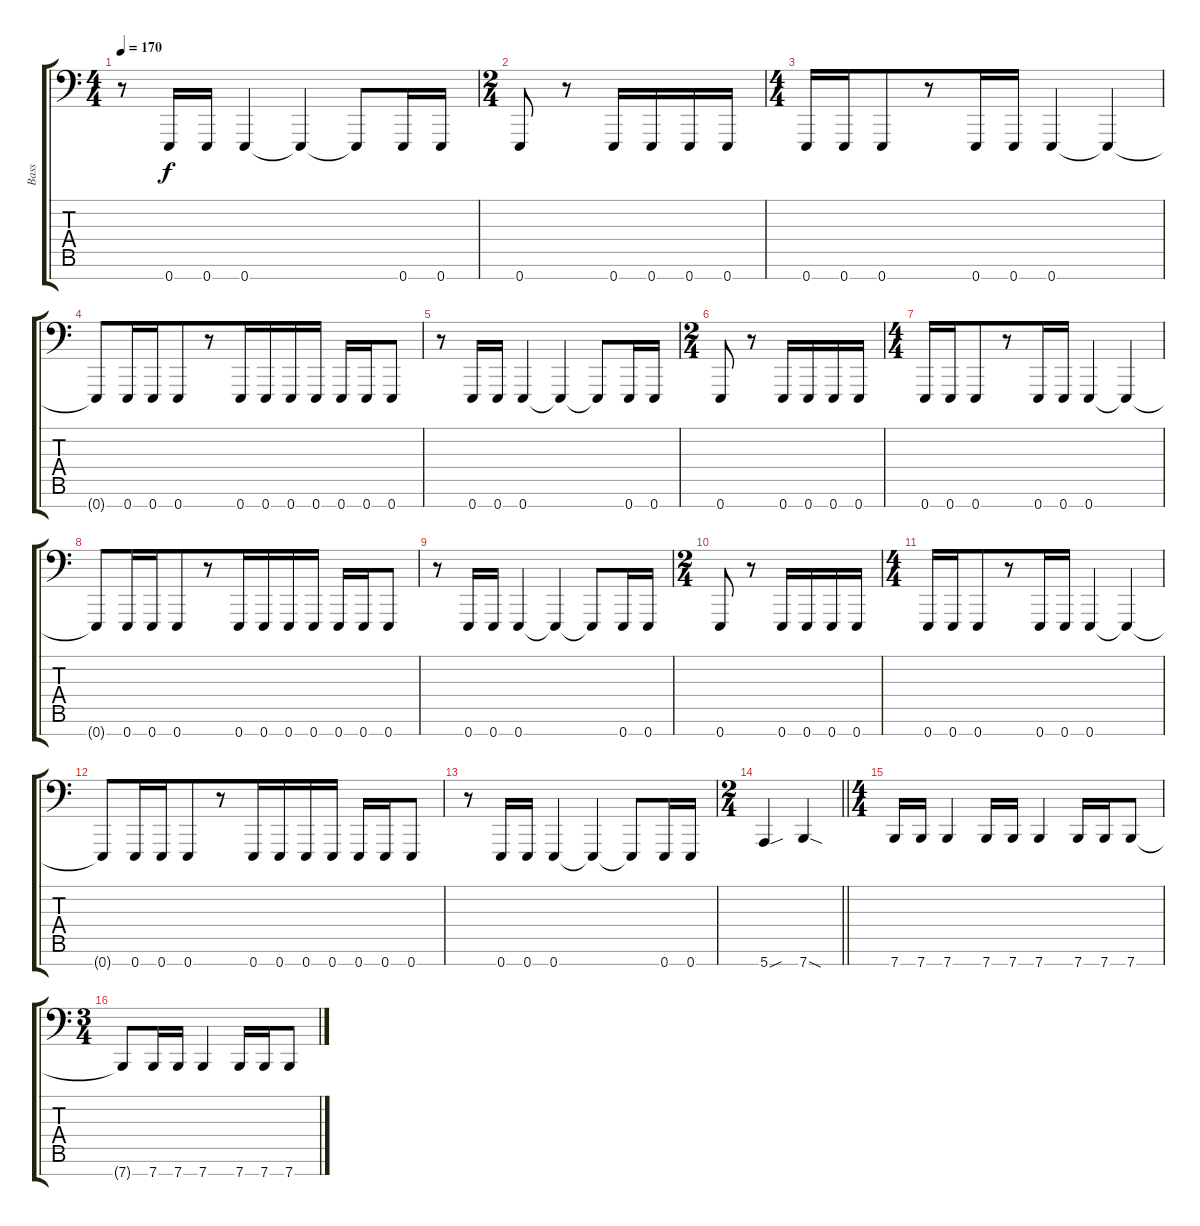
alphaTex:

\track ("Bass" "Bass") {instrument electricbassfinger}
\staff {score tabs}
\tuning (B2 Gb2 E2 B1 E1 B0 E0) {hide}
\ts (4 4)
\tempo 170
\clef f4
\ks c
r.8{dy f beam merge} 0.7.16 0.7.16 0.7.4 0.7{t}.4 0.7{t}.8 0.7.16 0.7.16 |
\ts (2 4)
0.7.8 r.8 0.7.16 0.7.16{beam merge} 0.7.16 0.7.16 |
\ts (4 4)
0.7.16 0.7.16{beam merge} 0.7.8{beam merge} r.8{beam merge} 0.7.16 0.7.16 0.7.4 0.7{t}.4 |
0.7{t}.8 0.7.16 0.7.16{beam merge} 0.7.8{beam merge} r.8 0.7.16 0.7.16{beam merge} 0.7.16 0.7.16 0.7.16{beam merge} 0.7.16 0.7.8 |
r.8{beam merge} 0.7.16 0.7.16 0.7.4 0.7{t}.4 0.7{t}.8 0.7.16 0.7.16 |
\ts (2 4)
0.7.8 r.8 0.7.16 0.7.16{beam merge} 0.7.16 0.7.16 |
\ts (4 4)
0.7.16 0.7.16{beam merge} 0.7.8{beam merge} r.8{beam merge} 0.7.16 0.7.16 0.7.4 0.7{t}.4 |
0.7{t}.8 0.7.16 0.7.16{beam merge} 0.7.8{beam merge} r.8 0.7.16 0.7.16{beam merge} 0.7.16 0.7.16 0.7.16{beam merge} 0.7.16 0.7.8 |
r.8{beam merge} 0.7.16 0.7.16 0.7.4 0.7{t}.4 0.7{t}.8 0.7.16 0.7.16 |
\ts (2 4)
0.7.8 r.8 0.7.16 0.7.16{beam merge} 0.7.16 0.7.16 |
\ts (4 4)
0.7.16 0.7.16{beam merge} 0.7.8{beam merge} r.8{beam merge} 0.7.16 0.7.16 0.7.4 0.7{t}.4 |
0.7{t}.8 0.7.16 0.7.16{beam merge} 0.7.8{beam merge} r.8 0.7.16 0.7.16{beam merge} 0.7.16 0.7.16 0.7.16{beam merge} 0.7.16 0.7.8 |
r.8{beam merge} 0.7.16 0.7.16 0.7.4 0.7{t}.4 0.7{t}.8 0.7.16 0.7.16 |
\ts (2 4)
\barLineRight lightlight
5.7{sou}.4 7.7{sod}.4 |
\ts (4 4)
\section ("" "")
7.7.16{beam merge} 7.7.16 7.7.4{beam merge} 7.7.16{beam merge} 7.7.16 7.7.4{beam merge} 7.7.16{beam merge} 7.7.16 7.7.8 |
\ts (3 4)
7.7{t}.8{beam merge} 7.7.16{beam merge} 7.7.16 7.7.4{beam merge} 7.7.16{beam merge} 7.7.16 7.7.8
